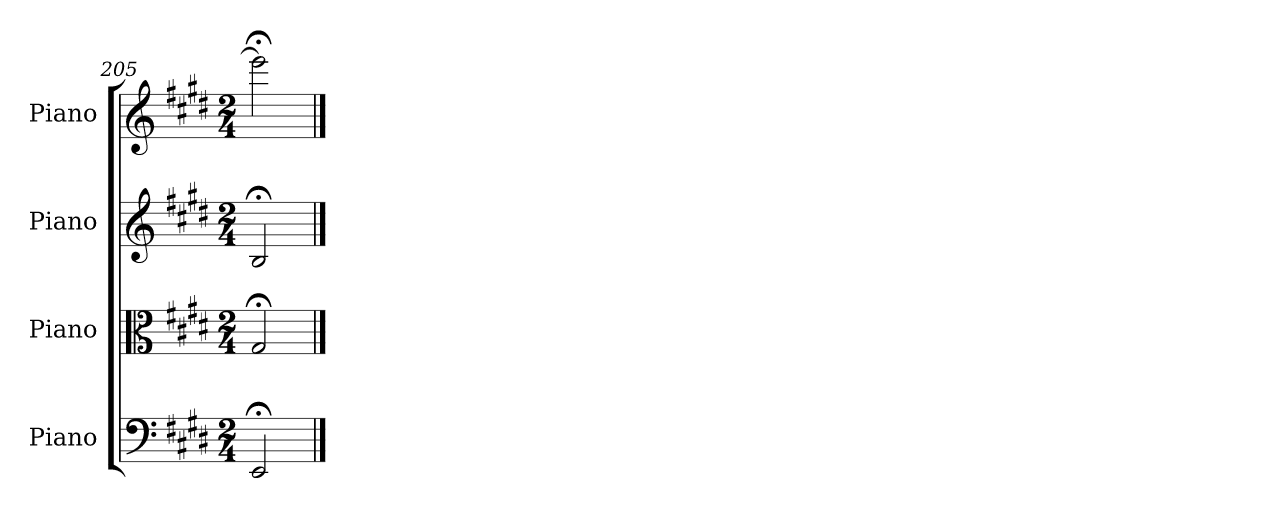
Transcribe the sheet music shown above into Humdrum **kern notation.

**kern	**kern	**kern	**kern
*part4	*part3	*part2	*part1
*staff4	*staff3	*staff2	*staff1
*I"Piano	*I"Piano	*I"Piano	*I"Piano
*I'Pno	*I'Pno	*I'Pno	*I'Pno
*clefF4	*clefC3	*clefG2	*clefG2
*k[f#c#g#d#]	*k[f#c#g#d#]	*k[f#c#g#d#]	*k[f#c#g#d#]
*M2/4	*M2/4	*M2/4	*M2/4
=205	=205	=205	=205
2EE;</	2G#;</	2B;</	2eee;<\]
==	==	==	==
*-	*-	*-	*-
